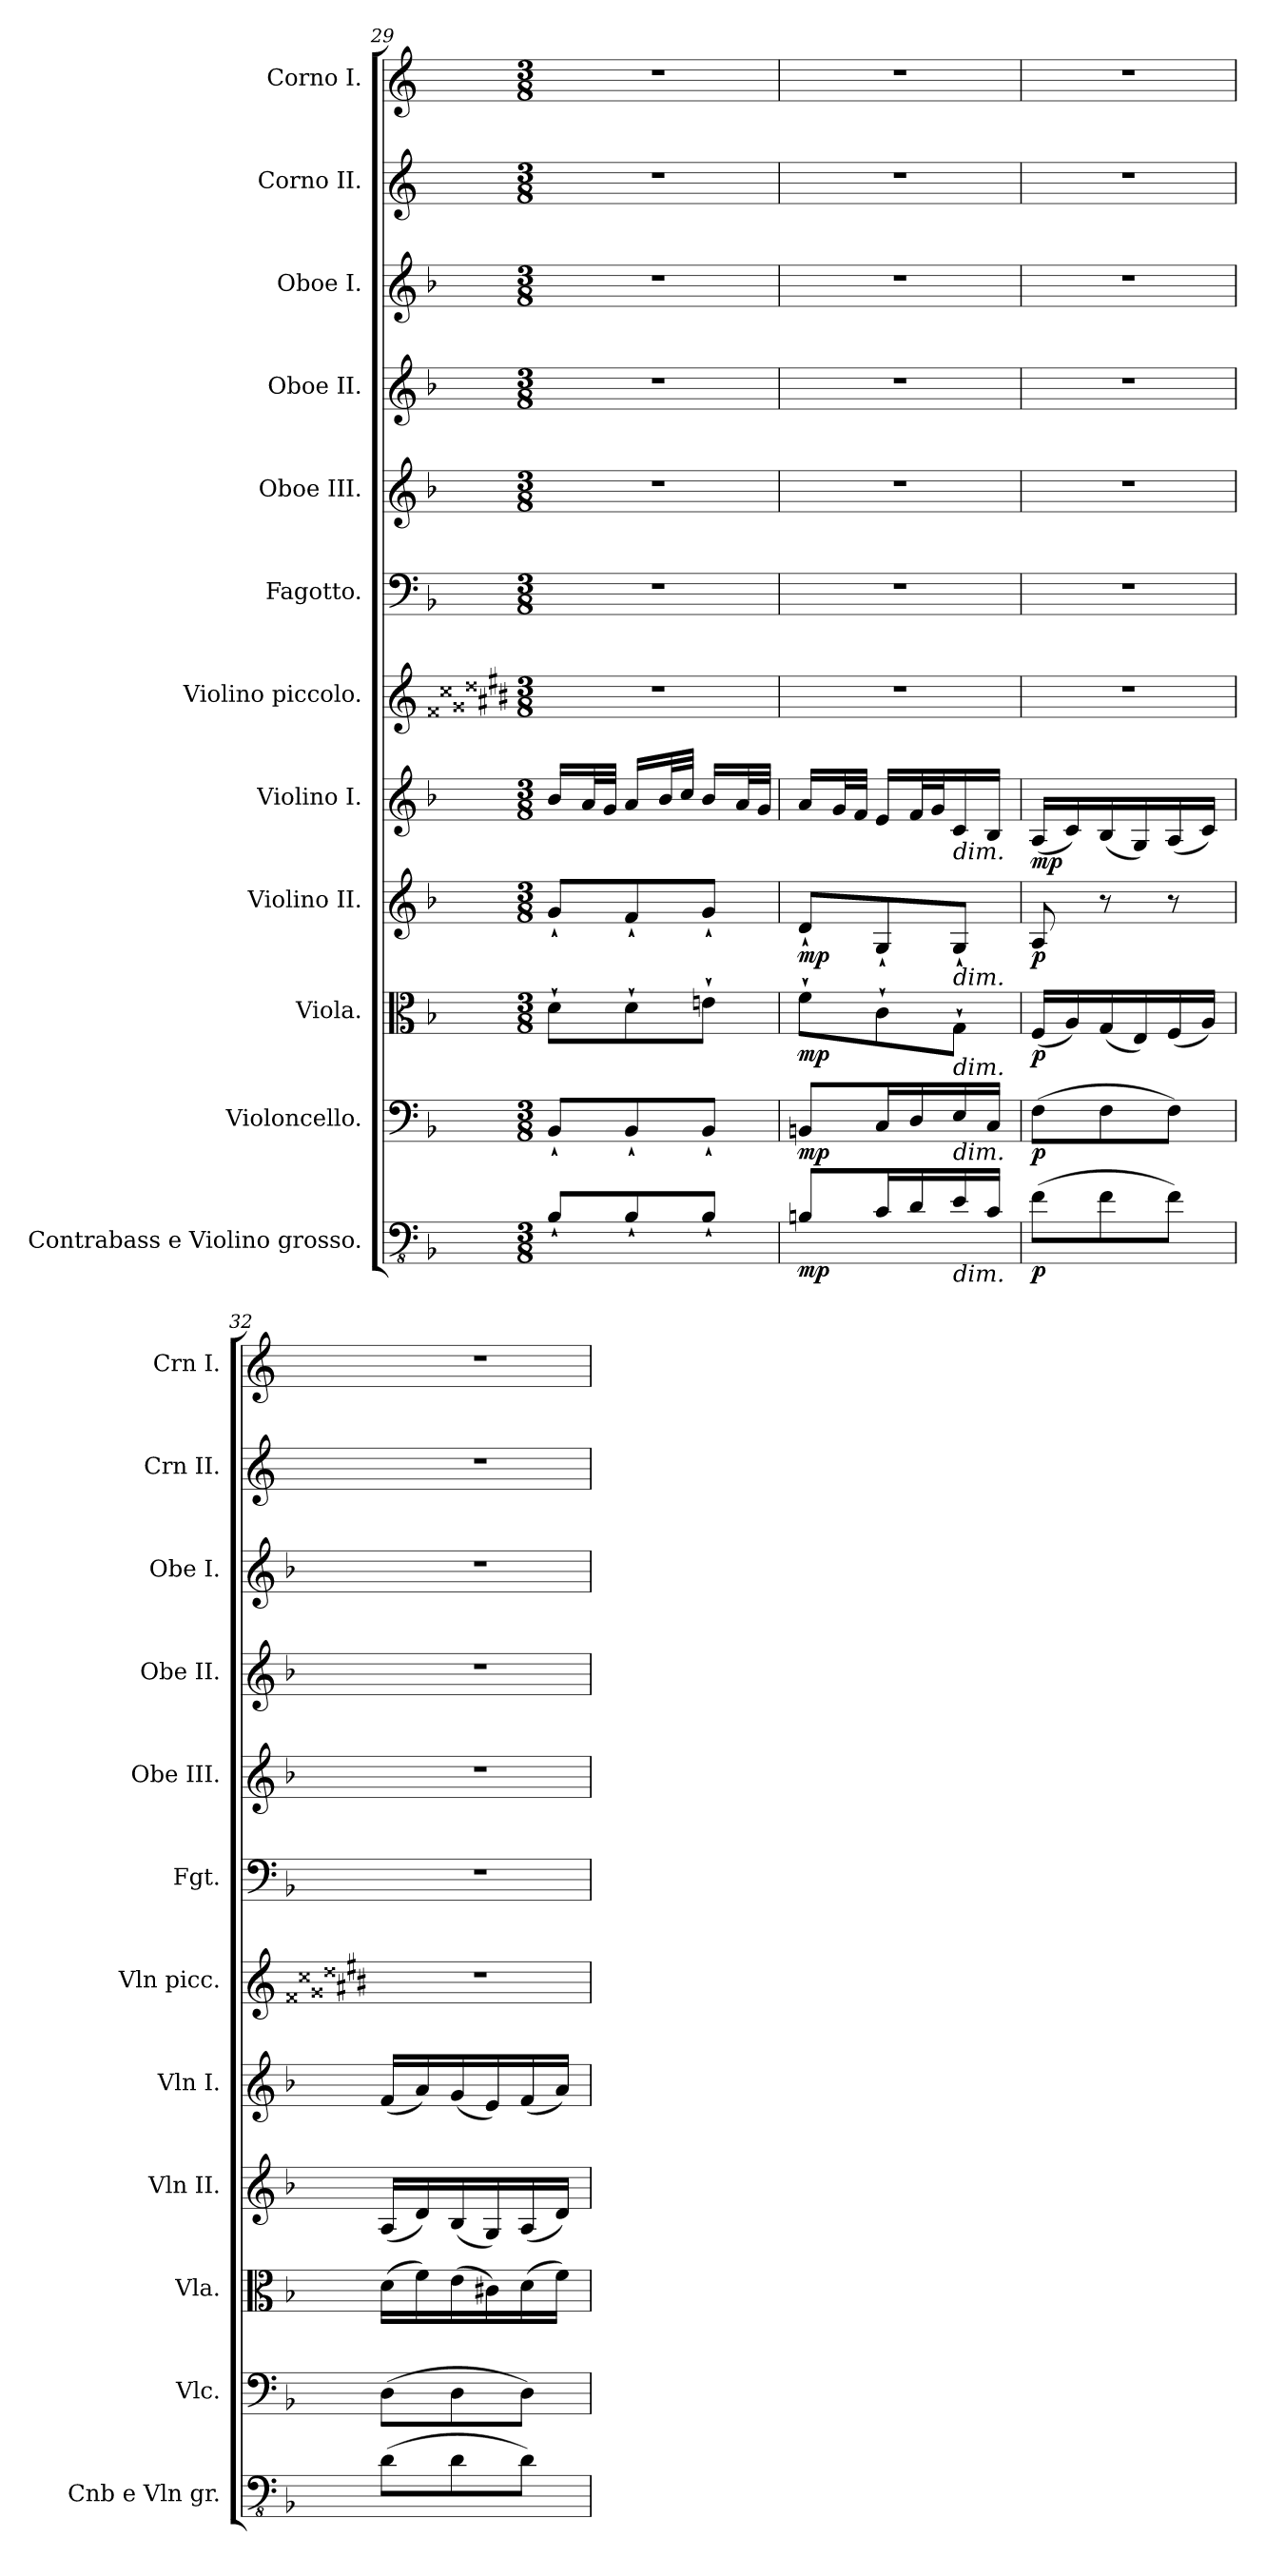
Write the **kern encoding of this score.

**kern	**dynam	**kern	**dynam	**kern	**dynam	**kern	**dynam	**kern	**dynam	**kern	**kern	**kern	**kern	**kern	**kern	**kern
*part12	*part12	*part11	*part11	*part10	*part10	*part9	*part9	*part8	*part8	*part7	*part6	*part5	*part4	*part3	*part2	*part1
*staff12	*staff12	*staff11	*staff11	*staff10	*staff10	*staff9	*staff9	*staff8	*staff8	*staff7	*staff6	*staff5	*staff4	*staff3	*staff2	*staff1
*I"Contrabass e Violino grosso.	*	*I"Violoncello.	*	*I"Viola.	*	*I"Violino II.	*	*I"Violino I.	*	*I"Violino piccolo.	*I"Fagotto.	*I"Oboe III.	*I"Oboe II.	*I"Oboe I.	*I"Corno II.	*I"Corno I.
*I'Cnb e Vln gr.	*	*I'Vlc.	*	*I'Vla.	*	*I'Vln II.	*	*I'Vln I.	*	*I'Vln picc.	*I'Fgt.	*I'Obe III.	*I'Obe II.	*I'Obe I.	*I'Crn II.	*I'Crn I.
!!LO:PB:g=z
*clefFv4	*	*clefF4	*	*clefC3	*	*clefG2	*	*clefG2	*	*clefG2	*clefF4	*clefG2	*clefG2	*clefG2	*clefG2	*clefG2
*ITrd7c12	*	*	*	*	*	*	*	*	*	*ITrd-1c-3	*	*	*	*	*ITrd4c7	*ITrd4c7
*k[b-]	*	*k[b-]	*	*k[b-]	*	*k[b-]	*	*k[b-]	*	*k[f##c##g##d##a#e#b#]	*k[b-]	*k[b-]	*k[b-]	*k[b-]	*k[b-]	*k[b-]
*M3/8	*	*M3/8	*	*M3/8	*	*M3/8	*	*M3/8	*	*M3/8	*M3/8	*M3/8	*M3/8	*M3/8	*M3/8	*M3/8
=29	=29	=29	=29	=29	=29	=29	=29	=29	=29	=29	=29	=29	=29	=29	=29	=29
8BBB-`/L	.	8BB-`/L	.	8d`\L	.	8g`/L	.	16b-/LL	.	4.r	4.r	4.r	4.r	4.r	4.r	4.r
.	.	.	.	.	.	.	.	32a/L	.	.	.	.	.	.	.	.
.	.	.	.	.	.	.	.	32g/JJJ	.	.	.	.	.	.	.	.
8BBB-`/	.	8BB-`/	.	8d`\	.	8f`/	.	16a/LL	.	.	.	.	.	.	.	.
.	.	.	.	.	.	.	.	32b-/L	.	.	.	.	.	.	.	.
.	.	.	.	.	.	.	.	32cc/JJJ	.	.	.	.	.	.	.	.
8BBB-`/J	.	8BB-`/J	.	8en`\J	.	8g`/J	.	16b-/LL	.	.	.	.	.	.	.	.
.	.	.	.	.	.	.	.	32a/L	.	.	.	.	.	.	.	.
.	.	.	.	.	.	.	.	32g/JJJ	.	.	.	.	.	.	.	.
=30	=30	=30	=30	=30	=30	=30	=30	=30	=30	=30	=30	=30	=30	=30	=30	=30
!	!LO:DY:b	!	!LO:DY:b	!	!LO:DY:b	!	!LO:DY:b	!	!	!	!	!	!	!	!	!
8BBBn/L	mp	8BBn/L	mp	8f`\L	mp	8d`/L	mp	16a/LL	.	4.r	4.r	4.r	4.r	4.r	4.r	4.r
.	.	.	.	.	.	.	.	32g/L	.	.	.	.	.	.	.	.
.	.	.	.	.	.	.	.	32f/JJJ	.	.	.	.	.	.	.	.
16CC/L	.	16C/L	.	8c`\	.	8G`/	.	16e/LL	.	.	.	.	.	.	.	.
16DD/	.	16D/	.	.	.	.	.	32f/L	.	.	.	.	.	.	.	.
.	.	.	.	.	.	.	.	32g/J	.	.	.	.	.	.	.	.
!	!	!	!	!	!	!	!	!LO:TX:b:i:t=dim.	!	!	!	!	!	!	!	!
!	!	!	!	!	!	!LO:TX:b:i:t=dim.	!	!	!	!	!	!	!	!	!	!
!	!	!	!	!LO:TX:b:i:t=dim.	!	!	!	!	!	!	!	!	!	!	!	!
!	!	!LO:TX:b:i:t=dim.	!	!	!	!	!	!	!	!	!	!	!	!	!	!
!LO:TX:b:i:t=dim.	!	!	!	!	!	!	!	!	!	!	!	!	!	!	!	!
16EE/	.	16E/	.	8G`\J	.	8G`/J	.	16c/	.	.	.	.	.	.	.	.
16CC/JJ	.	16C/JJ	.	.	.	.	.	16B-/JJ	.	.	.	.	.	.	.	.
=31	=31	=31	=31	=31	=31	=31	=31	=31	=31	=31	=31	=31	=31	=31	=31	=31
!	!LO:DY:b	!	!LO:DY:b	!	!LO:DY:b	!	!LO:DY:b	!	!LO:DY:b	!	!	!	!	!	!	!
(>8FF\L	p	(>8F\L	p	(<16F/LL	p	8A/	p	(<16A/LL	mp	4.r	4.r	4.r	4.r	4.r	4.r	4.r
.	.	.	.	16A/)	.	.	.	16c/)	.	.	.	.	.	.	.	.
8FF\	.	8F\	.	(<16G/	.	8r	.	(<16B-/	.	.	.	.	.	.	.	.
.	.	.	.	16E/)	.	.	.	16G/)	.	.	.	.	.	.	.	.
8FF\J)	.	8F\J)	.	(<16F/	.	8r	.	(<16A/	.	.	.	.	.	.	.	.
.	.	.	.	16A/JJ)	.	.	.	16c/JJ)	.	.	.	.	.	.	.	.
=32	=32	=32	=32	=32	=32	=32	=32	=32	=32	=32	=32	=32	=32	=32	=32	=32
(>8DD\L	.	(>8D\L	.	(>16d\LL	.	(<16A/LL	.	(<16f/LL	.	4.r	4.r	4.r	4.r	4.r	4.r	4.r
.	.	.	.	16f\)	.	16d/)	.	16a/)	.	.	.	.	.	.	.	.
8DD\	.	8D\	.	(>16e\	.	(<16B-/	.	(<16g/	.	.	.	.	.	.	.	.
.	.	.	.	16c#X\)	.	16G/)	.	16e/)	.	.	.	.	.	.	.	.
8DD\J)	.	8D\J)	.	(>16d\	.	(<16A/	.	(<16f/	.	.	.	.	.	.	.	.
.	.	.	.	16f\JJ)	.	16d/JJ)	.	16a/JJ)	.	.	.	.	.	.	.	.
=	=	=	=	=	=	=	=	=	=	=	=	=	=	=	=	=
*-	*-	*-	*-	*-	*-	*-	*-	*-	*-	*-	*-	*-	*-	*-	*-	*-
